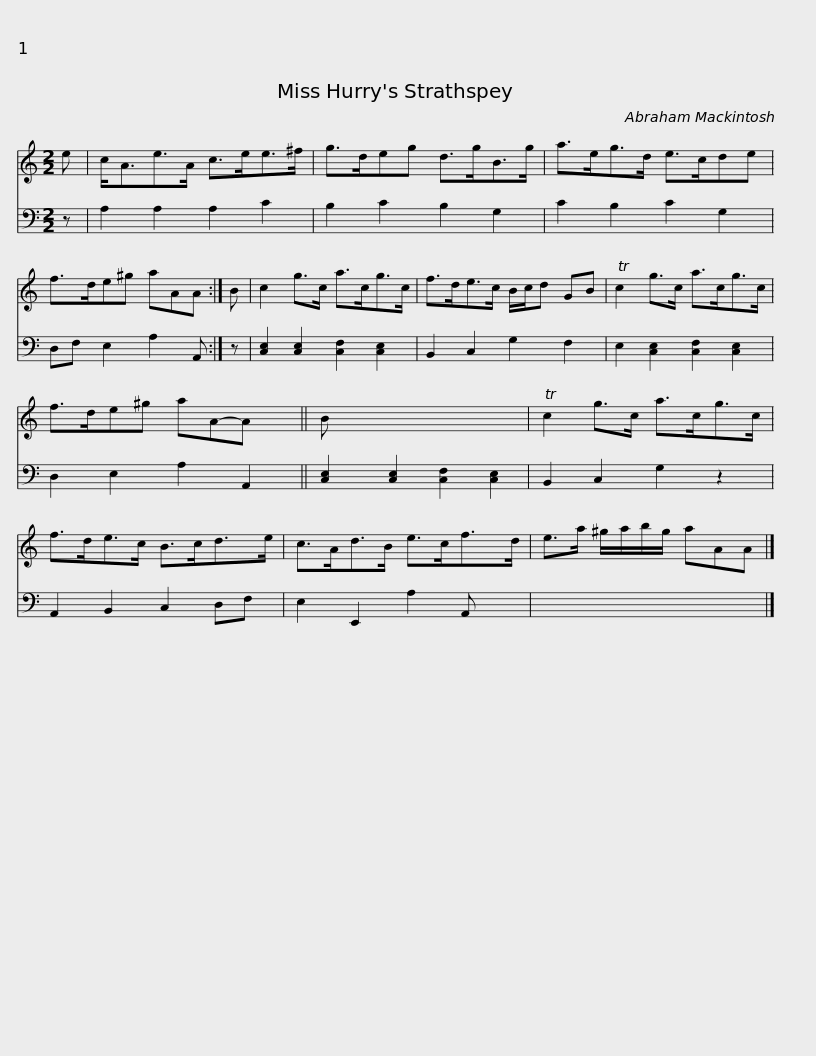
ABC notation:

X:1
%%score 1 2
L:1/8
M:2/2
I:linebreak $
K:C
V:1 treble
V:2 bass
V:1
 e | c<Ae>A c>ee>^f | g>deg d>gB>g | a>eg>d e>cde | f>de^g aAA :| %5
 B |$ c2 g>c a>cg>c | f>de>c B/c/d GB | Tc2 g>c a>cg>c | f>de^g aA-A x || %10
 B x7 |$ Tc2 g>c a>cg>c | f>de>c B>cd>e | c>Ad>B e>cf>d | e>a ^g/a/b/g/ aAA |] %15
V:2
 z | A,2 A,2 A,2 C2 | B,2 C2 B,2 G,2 | C2 B,2 C2 G,2 | D,F, E,2 A,2 A,, :| %5
 z |$ [C,E,]2 [C,E,]2 [C,F,]2 [C,E,]2 | B,,2 C,2 G,2 F,2 | E,2 [C,E,]2 [C,F,]2 [C,E,]2 | D,2 E,2 A,2 A,,2 || %10
 [C,E,]2 [C,E,]2 [C,F,]2 [C,E,]2 |$ B,,2 C,2 G,2 z2 | A,,2 B,,2 C,2 D,F, | E,2 E,,2 A,2 A,, x | x7 |] %15
